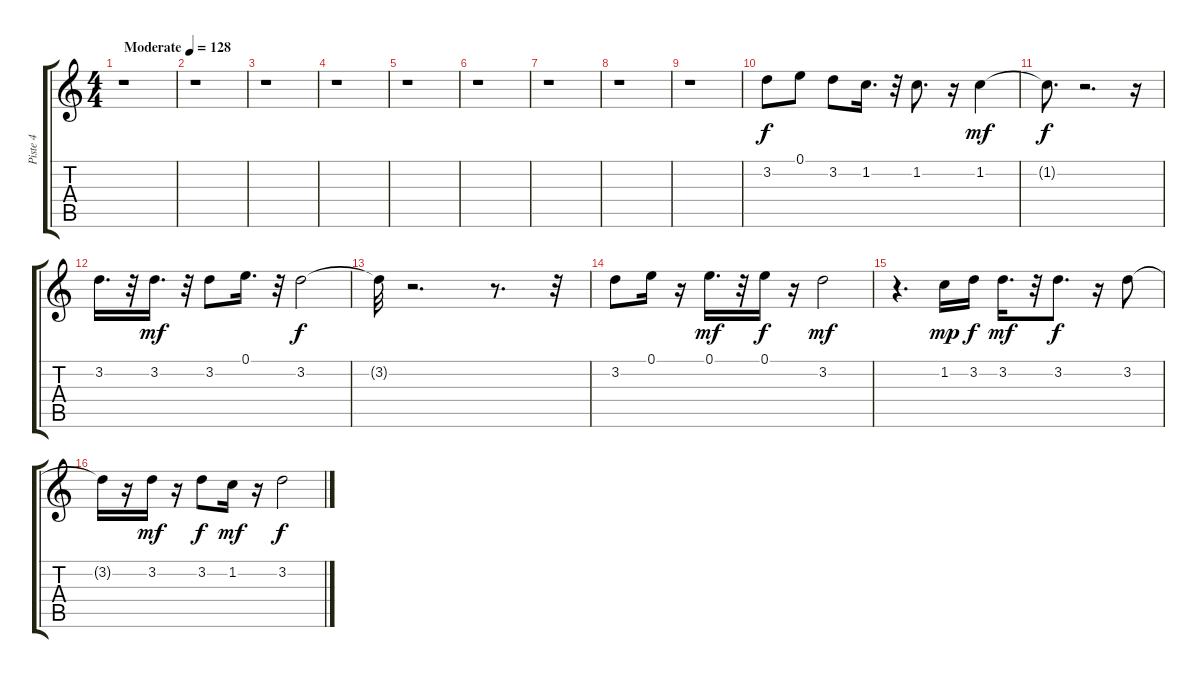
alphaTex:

\track ("Piste 4" "Piste 4") {instrument acousticguitarnylon}
\staff {score tabs}
\tuning (E4 B3 G3 D3 A2 E2) {hide}
\ts (4 4)
\tempo (128 "Moderate")
\clef g2
\ks c
r.1{dy f instrument acousticguitarnylon} |
r.1 |
r.1 |
r.1 |
r.1 |
r.1 |
r.1 |
r.1 |
r.1 |
3.2.8 0.1.8 3.2.8 1.2.16{d} r.32 1.2.8{d} r.16 1.2.4{dy mf} |
1.2{t}.8{d dy f} r.2{d} r.16 |
3.2.16{d} r.32 3.2.16{d dy mf} r.32 3.2.8 0.1.16{d} r.32 3.2.2{dy f} |
3.2{t}.32 r.2{d} r.8{d} r.32 |
3.2.8 0.1.16 r.16 0.1.16{d dy mf} r.32 0.1.16{dy f} r.16 3.2.2{dy mf} |
r.4{d} 1.2.16{dy mp} 3.2.16{dy f} 3.2.16{d dy mf} r.32 3.2.8{d dy f} r.16 3.2.8 |
3.2{t}.16 r.16 3.2.16{dy mf} r.16 3.2.8{dy f} 1.2.16{dy mf} r.16 3.2.2{dy f}
